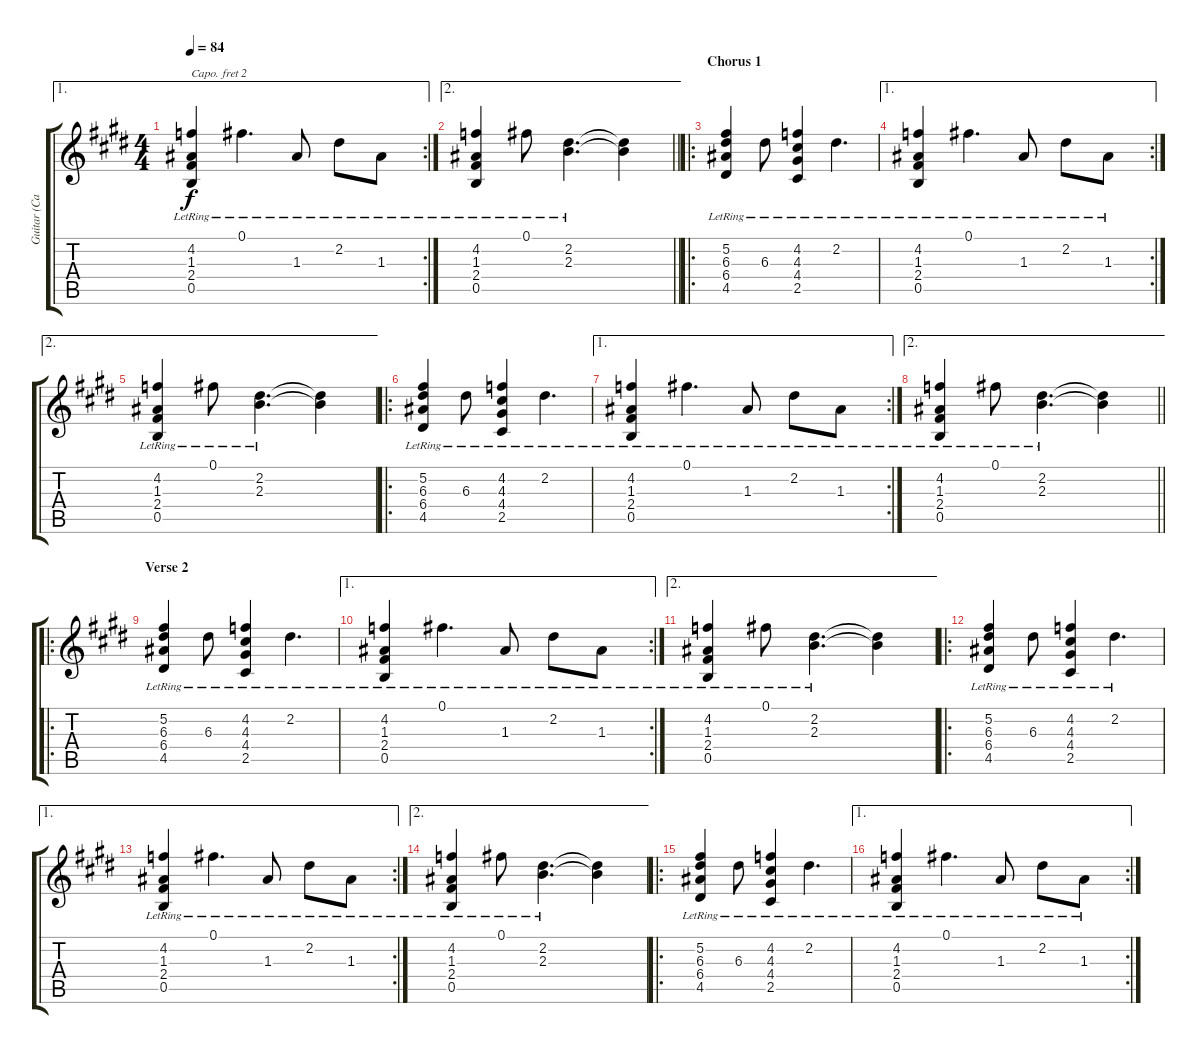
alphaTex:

\track ("Guitar (Capo on 2)" "Guitar (Ca") {instrument acousticguitarnylon}
\staff {score tabs}
\capo 2
\tuning (E4 B3 G3 D3 A2 E2) {hide}
\ae 1
\rc 2
\ts (4 4)
\tempo 84
\clef g2
\ks e
(4.2{lr} 1.3{lr} 2.4{lr} 0.5{lr}).4{dy f} 0.1{lr}.4{d} 1.3{lr}.8 2.2{lr}.8 1.3{lr}.8 |
\ae 2
\barLineRight lightlight
(4.2{lr} 1.3{lr} 2.4{lr} 0.5{lr}).4 0.1{lr}.8 (2.2{lr} 2.3{lr}).4{d} (2.2{t} 2.3{t}).4 |
\ro
\section ("" "Chorus 1")
(5.2{lr} 6.3{lr} 6.4{lr} 4.5{lr}).4 6.3{lr}.8 (4.2{lr} 4.3{lr} 4.4{lr} 2.5{lr}).4 2.2{lr}.4{d} |
\ae 1
\rc 2
(4.2{lr} 1.3{lr} 2.4{lr} 0.5{lr}).4 0.1{lr}.4{d} 1.3{lr}.8 2.2{lr}.8 1.3{lr}.8 |
\ae 2
(4.2{lr} 1.3{lr} 2.4{lr} 0.5{lr}).4 0.1{lr}.8 (2.2{lr} 2.3{lr}).4{d} (2.2{t} 2.3{t}).4 |
\ro
(5.2{lr} 6.3{lr} 6.4{lr} 4.5{lr}).4 6.3{lr}.8 (4.2{lr} 4.3{lr} 4.4{lr} 2.5{lr}).4 2.2{lr}.4{d} |
\ae 1
\rc 2
(4.2{lr} 1.3{lr} 2.4{lr} 0.5{lr}).4 0.1{lr}.4{d} 1.3{lr}.8 2.2{lr}.8 1.3{lr}.8 |
\ae 2
\barLineRight lightlight
(4.2{lr} 1.3{lr} 2.4{lr} 0.5{lr}).4 0.1{lr}.8 (2.2{lr} 2.3{lr}).4{d} (2.2{t} 2.3{t}).4 |
\ro
\section ("" "Verse 2")
(5.2{lr} 6.3{lr} 6.4{lr} 4.5{lr}).4 6.3{lr}.8 (4.2{lr} 4.3{lr} 4.4{lr} 2.5{lr}).4 2.2{lr}.4{d} |
\ae 1
\rc 2
(4.2{lr} 1.3{lr} 2.4{lr} 0.5{lr}).4 0.1{lr}.4{d} 1.3{lr}.8 2.2{lr}.8 1.3{lr}.8 |
\ae 2
(4.2{lr} 1.3{lr} 2.4{lr} 0.5{lr}).4 0.1{lr}.8 (2.2{lr} 2.3{lr}).4{d} (2.2{t} 2.3{t}).4 |
\ro
(5.2{lr} 6.3{lr} 6.4{lr} 4.5{lr}).4 6.3{lr}.8 (4.2{lr} 4.3{lr} 4.4{lr} 2.5{lr}).4 2.2{lr}.4{d} |
\ae 1
\rc 2
(4.2{lr} 1.3{lr} 2.4{lr} 0.5{lr}).4 0.1{lr}.4{d} 1.3{lr}.8 2.2{lr}.8 1.3{lr}.8 |
\ae 2
(4.2{lr} 1.3{lr} 2.4{lr} 0.5{lr}).4 0.1{lr}.8 (2.2{lr} 2.3{lr}).4{d} (2.2{t} 2.3{t}).4 |
\ro
(5.2{lr} 6.3{lr} 6.4{lr} 4.5{lr}).4 6.3{lr}.8 (4.2{lr} 4.3{lr} 4.4{lr} 2.5{lr}).4 2.2{lr}.4{d} |
\ae 1
\rc 2
(4.2{lr} 1.3{lr} 2.4{lr} 0.5{lr}).4 0.1{lr}.4{d} 1.3{lr}.8 2.2{lr}.8 1.3{lr}.8
